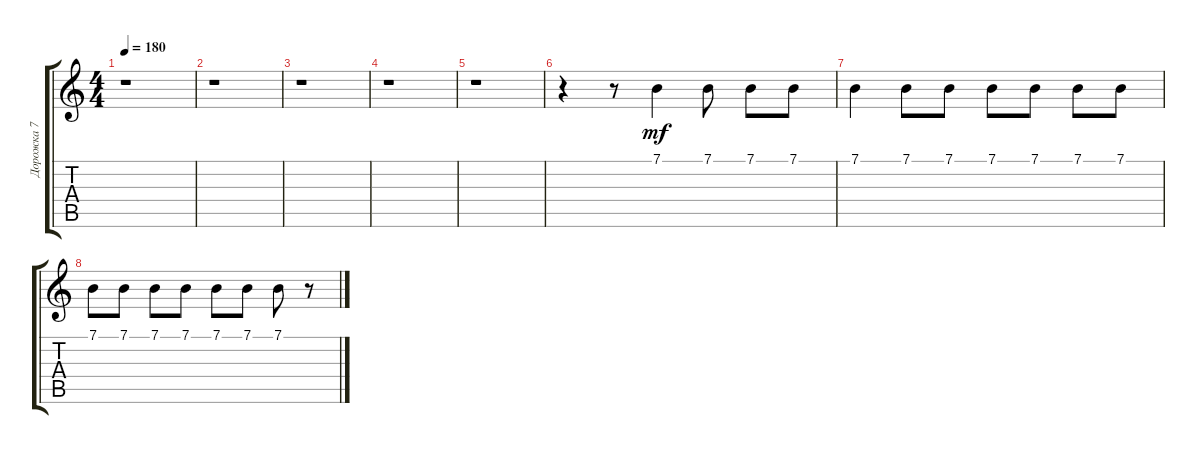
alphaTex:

\track ("Дорожка 7" "Дорожка 7") {instrument synthvoice}
\staff {score tabs}
\tuning (E4 B3 G3 D3 A2 E2) {hide}
\ts (4 4)
\tempo 180
\clef g2
\ks c
r.1{dy mf} |
r.1 |
r.1 |
r.1 |
r.1 |
r.4 r.8 7.1.4 7.1.8 7.1.8 7.1.8 |
7.1.4 7.1.8 7.1.8 7.1.8 7.1.8 7.1.8 7.1.8 |
7.1.8 7.1.8 7.1.8 7.1.8 7.1.8 7.1.8 7.1.8 r.8
